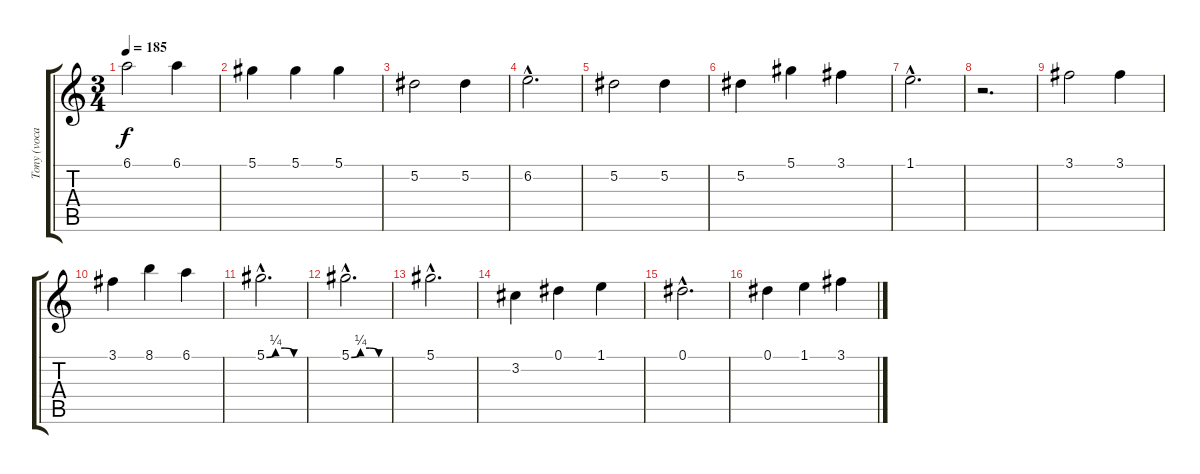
\track ("Tony (vocals)" "Tony (voca") {instrument overdrivenguitar}
\staff {score tabs}
\tuning (Eb4 Bb3 Gb3 Db3 Ab2 Eb2) {hide}
\ts (3 4)
\tempo 185
\clef g2
\ks c
6.1.2{dy f} 6.1.4 |
5.1.4 5.1.4 5.1.4 |
5.2.2 5.2.4 |
6.2{hac}.2{d} |
5.2.2 5.2.4 |
5.2.4 5.1.4 3.1.4 |
1.1{hac}.2{d} |
r.2{d} |
3.1.2 3.1.4 |
3.1.4 8.1.4 6.1.4 |
5.1{be (custom 0 0 15 1 30 1 45 0 60 0) hac}.2{d} |
5.1{be (custom 0 0 15 1 30 1 45 0 60 0) hac}.2{d} |
5.1{hac}.2{d} |
3.2.4 0.1.4 1.1.4 |
0.1{hac}.2{d} |
0.1.4 1.1.4 3.1.4
